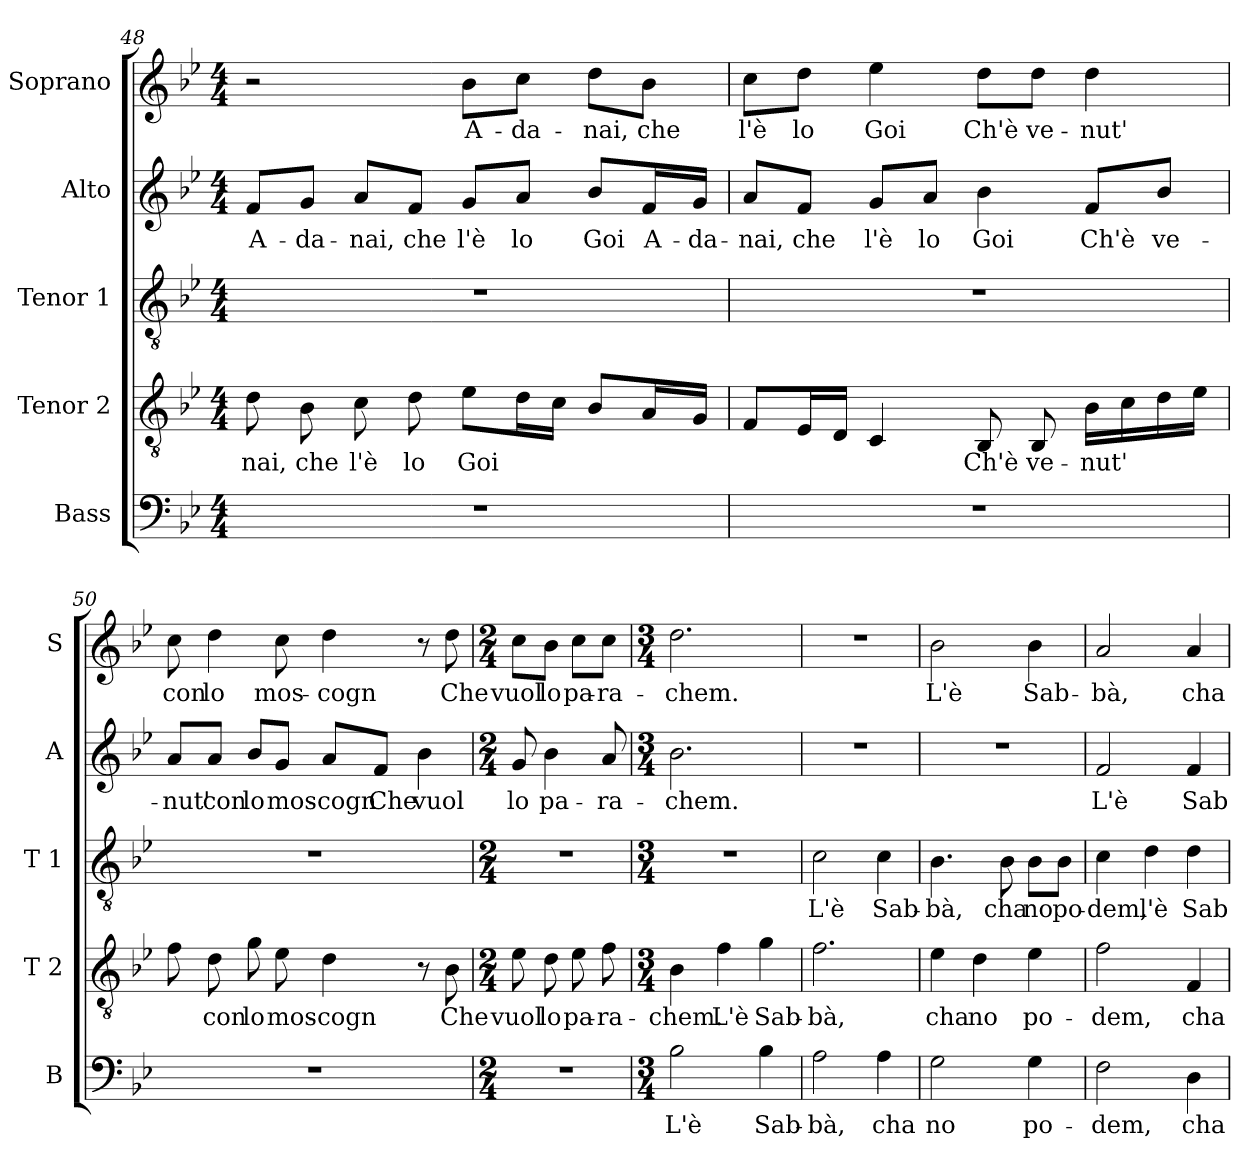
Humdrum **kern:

**kern	**text	**kern	**text	**kern	**text	**kern	**text	**kern	**text
*part5	*part5	*part4	*part4	*part3	*part3	*part2	*part2	*part1	*part1
*staff5	*staff5	*staff4	*staff4	*staff3	*staff3	*staff2	*staff2	*staff1	*staff1
*I"Bass	*	*I"Tenor 2	*	*I"Tenor 1	*	*I"Alto	*	*I"Soprano	*
*I'B	*	*I'T 2	*	*I'T 1	*	*I'A	*	*I'S	*
*clefF4	*	*clefGv2	*	*clefGv2	*	*clefG2	*	*clefG2	*
*k[b-e-]	*	*k[b-e-]	*	*k[b-e-]	*	*k[b-e-]	*	*k[b-e-]	*
*B-:	*	*B-:	*	*B-:	*	*B-:	*	*B-:	*
*M4/4	*	*M4/4	*	*M4/4	*	*M4/4	*	*M4/4	*
=48	=48	=48	=48	=48	=48	=48	=48	=48	=48
!	!	!	!LO:LY:b	!	!	!	!LO:LY:b	!	!
1r	.	8d\	-nai,	1r	.	8f/L	A-	2r	.
!	!	!	!LO:LY:b	!	!	!	!LO:LY:b	!	!
.	.	8B-\	che	.	.	8g/J	-da-	.	.
!	!	!	!LO:LY:b	!	!	!	!LO:LY:b	!	!
.	.	8c\	l'è	.	.	8a/L	-nai,	.	.
!	!	!	!LO:LY:b	!	!	!	!LO:LY:b	!	!
.	.	8d\	lo	.	.	8f/J	che	.	.
!	!	!	!LO:LY:b	!	!	!	!LO:LY:b	!	!LO:LY:b
.	.	8e-\L	Goi	.	.	8g/L	l'è	8b-\L	A-
!	!	!	!	!	!	!	!LO:LY:b	!	!LO:LY:b
.	.	16d\L	.	.	.	8a/J	lo	8cc\J	-da-
.	.	16c\JJ	.	.	.	.	.	.	.
!	!	!	!	!	!	!	!LO:LY:b	!	!LO:LY:b
.	.	8B-/L	.	.	.	8b-/L	Goi	8dd\L	-nai,
!	!	!	!	!	!	!	!LO:LY:b	!	!LO:LY:b
.	.	16A/L	.	.	.	16f/L	A-	8b-\J	che
!	!	!	!	!	!	!	!LO:LY:b	!	!
.	.	16G/JJ	.	.	.	16g/JJ	-da-	.	.
!!LO:LB:g=z
=49	=49	=49	=49	=49	=49	=49	=49	=49	=49
!	!	!	!	!	!	!	!LO:LY:b	!	!LO:LY:b
1r	.	8F/L	.	1r	.	8a/L	-nai,	8cc\L	l'è
!	!	!	!	!	!	!	!LO:LY:b	!	!LO:LY:b
.	.	16E-/L	.	.	.	8f/J	che	8dd\J	lo
.	.	16D/JJ	.	.	.	.	.	.	.
!	!	!	!	!	!	!	!LO:LY:b	!	!LO:LY:b
.	.	4C/	.	.	.	8g/L	l'è	4ee-\	Goi
!	!	!	!	!	!	!	!LO:LY:b	!	!
.	.	.	.	.	.	8a/J	lo	.	.
!	!	!	!LO:LY:b	!	!	!	!LO:LY:b	!	!LO:LY:b
.	.	8BB-/	Ch'è	.	.	4b-\	Goi	8dd\L	Ch'è
!	!	!	!LO:LY:b	!	!	!	!	!	!LO:LY:b
.	.	8BB-/	ve-	.	.	.	.	8dd\J	ve-
!	!	!	!LO:LY:b	!	!	!	!LO:LY:b	!	!LO:LY:b
.	.	16B-\LL	-nut'	.	.	8f/L	Ch'è	4dd\	-nut'
.	.	16c\	.	.	.	.	.	.	.
!	!	!	!	!	!	!	!LO:LY:b	!	!
.	.	16d\	.	.	.	8b-/J	ve-	.	.
.	.	16e-\JJ	.	.	.	.	.	.	.
=50	=50	=50	=50	=50	=50	=50	=50	=50	=50
!	!	!	!	!	!	!	!LO:LY:b	!	!LO:LY:b
1r	.	8f\	.	1r	.	8a/L	-nut'	8cc\	con
!	!	!	!LO:LY:b	!	!	!	!LO:LY:b	!	!LO:LY:b
.	.	8d\	con	.	.	8a/J	con	4dd\	lo
!	!	!	!LO:LY:b	!	!	!	!LO:LY:b	!	!
.	.	8g\	lo	.	.	8b-/L	lo	.	.
!	!	!	!LO:LY:b	!	!	!	!LO:LY:b	!	!LO:LY:b
.	.	8e-\	mos-	.	.	8g/J	mos-	8cc\	mos-
!	!	!	!LO:LY:b	!	!	!	!LO:LY:b	!	!LO:LY:b
.	.	4d\	-cogn	.	.	8a/L	-cogn	4dd\	-cogn
!	!	!	!	!	!	!	!LO:LY:b	!	!
.	.	.	.	.	.	8f/J	Che	.	.
!	!	!	!	!	!	!	!LO:LY:b	!	!
.	.	8r	.	.	.	4b-\	vuol	8r	.
!	!	!	!LO:LY:b	!	!	!	!	!	!LO:LY:b
.	.	8B-\	Che	.	.	.	.	8dd\	Che
=51	=51	=51	=51	=51	=51	=51	=51	=51	=51
*M2/4	*	*M2/4	*	*M2/4	*	*M2/4	*	*M2/4	*
!	!	!	!LO:LY:b	!	!	!	!LO:LY:b	!	!LO:LY:b
2r	.	8e-\	vuol	2r	.	8g/	lo	8cc\L	vuol
!	!	!	!LO:LY:b	!	!	!	!LO:LY:b	!	!LO:LY:b
.	.	8d\	lo	.	.	4b-\	pa-	8b-\J	lo
!	!	!	!LO:LY:b	!	!	!	!	!	!LO:LY:b
.	.	8e-\	pa-	.	.	.	.	8cc\L	pa-
!	!	!	!LO:LY:b	!	!	!	!LO:LY:b	!	!LO:LY:b
.	.	8f\	-ra-	.	.	8a/	-ra-	8cc\J	-ra-
=52	=52	=52	=52	=52	=52	=52	=52	=52	=52
*M3/4	*	*M3/4	*	*M3/4	*	*M3/4	*	*M3/4	*
!	!LO:LY:b	!	!LO:LY:b	!	!	!	!LO:LY:b	!	!LO:LY:b
2B-\	L'è	4B-\	-chem.	2.r	.	2.b-\	-chem.	2.dd\	-chem.
!	!	!	!LO:LY:b	!	!	!	!	!	!
.	.	4f\	L'è	.	.	.	.	.	.
!	!LO:LY:b	!	!LO:LY:b	!	!	!	!	!	!
4B-\	Sab-	4g\	Sab-	.	.	.	.	.	.
=53	=53	=53	=53	=53	=53	=53	=53	=53	=53
!	!LO:LY:b	!	!LO:LY:b	!	!LO:LY:b	!	!	!	!
2A\	-bà,	2.f\	-bà,	2c\	L'è	2.r	.	2.r	.
!	!LO:LY:b	!	!	!	!LO:LY:b	!	!	!	!
4A\	cha	.	.	4c\	Sab-	.	.	.	.
!!LO:PB:g=z
=54	=54	=54	=54	=54	=54	=54	=54	=54	=54
!	!LO:LY:b	!	!LO:LY:b	!	!LO:LY:b	!	!	!	!LO:LY:b
2G\	no	4e-\	cha	4.B-\	-bà,	2.r	.	2b-\	L'è
!	!	!	!LO:LY:b	!	!	!	!	!	!
.	.	4d\	no	.	.	.	.	.	.
!	!	!	!	!	!LO:LY:b	!	!	!	!
.	.	.	.	8B-\	cha	.	.	.	.
!	!LO:LY:b	!	!LO:LY:b	!	!LO:LY:b	!	!	!	!LO:LY:b
4G\	po-	4e-\	po-	8B-\L	no	.	.	4b-\	Sab-
!	!	!	!	!	!LO:LY:b	!	!	!	!
.	.	.	.	8B-\J	po-	.	.	.	.
=55	=55	=55	=55	=55	=55	=55	=55	=55	=55
!	!LO:LY:b	!	!LO:LY:b	!	!LO:LY:b	!	!LO:LY:b	!	!LO:LY:b
2F\	-dem,	2f\	-dem,	4c\	-dem,	2f/	L'è	2a/	-bà,
!	!	!	!	!	!LO:LY:b	!	!	!	!
.	.	.	.	4d\	l'è	.	.	.	.
!	!LO:LY:b	!	!LO:LY:b	!	!LO:LY:b	!	!LO:LY:b	!	!LO:LY:b
4D\	cha	4F/	cha	4d\	Sab-	4f/	Sab-	4a/	cha
=	=	=	=	=	=	=	=	=	=
*-	*-	*-	*-	*-	*-	*-	*-	*-	*-
